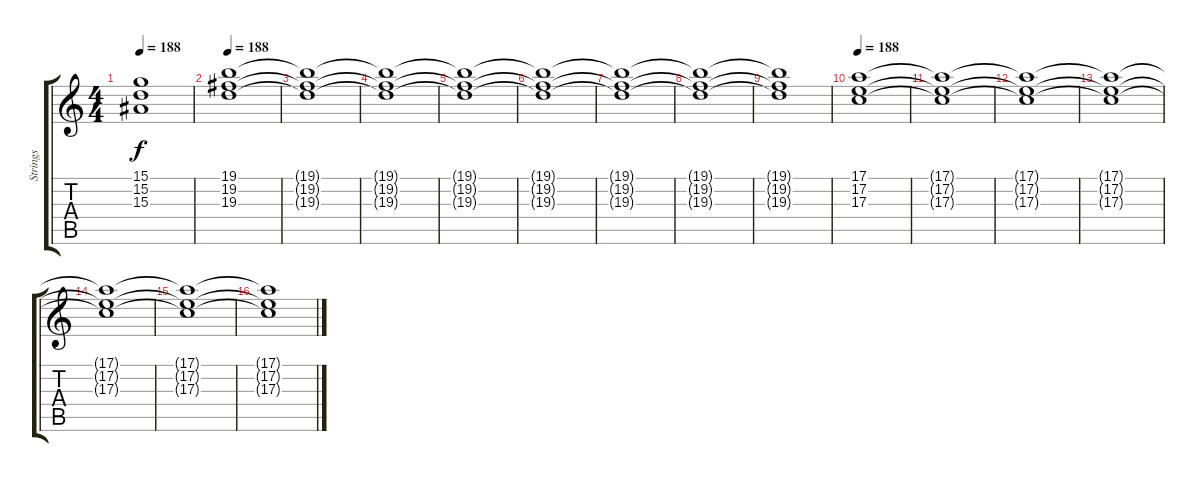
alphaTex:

\track ("Strings" "Strings") {instrument stringensemble1}
\staff {score tabs}
\tuning (E4 B3 G3 D3 A2 E2) {hide}
\ts (4 4)
\tempo 188
\clef g2
\ks c
(15.1{t} 15.2{t} 15.3{t}).1{dy f} |
\tempo 188
(19.1 19.2 19.3).1 |
(19.1{t} 19.2{t} 19.3{t}).1 |
(19.1{t} 19.2{t} 19.3{t}).1 |
(19.1{t} 19.2{t} 19.3{t}).1 |
(19.1{t} 19.2{t} 19.3{t}).1 |
(19.1{t} 19.2{t} 19.3{t}).1 |
(19.1{t} 19.2{t} 19.3{t}).1 |
(19.1{t} 19.2{t} 19.3{t}).1 |
\tempo 188
(17.1 17.2 17.3).1 |
(17.1{t} 17.2{t} 17.3{t}).1 |
(17.1{t} 17.2{t} 17.3{t}).1 |
(17.1{t} 17.2{t} 17.3{t}).1 |
(17.1{t} 17.2{t} 17.3{t}).1 |
(17.1{t} 17.2{t} 17.3{t}).1 |
(17.1{t} 17.2{t} 17.3{t}).1
